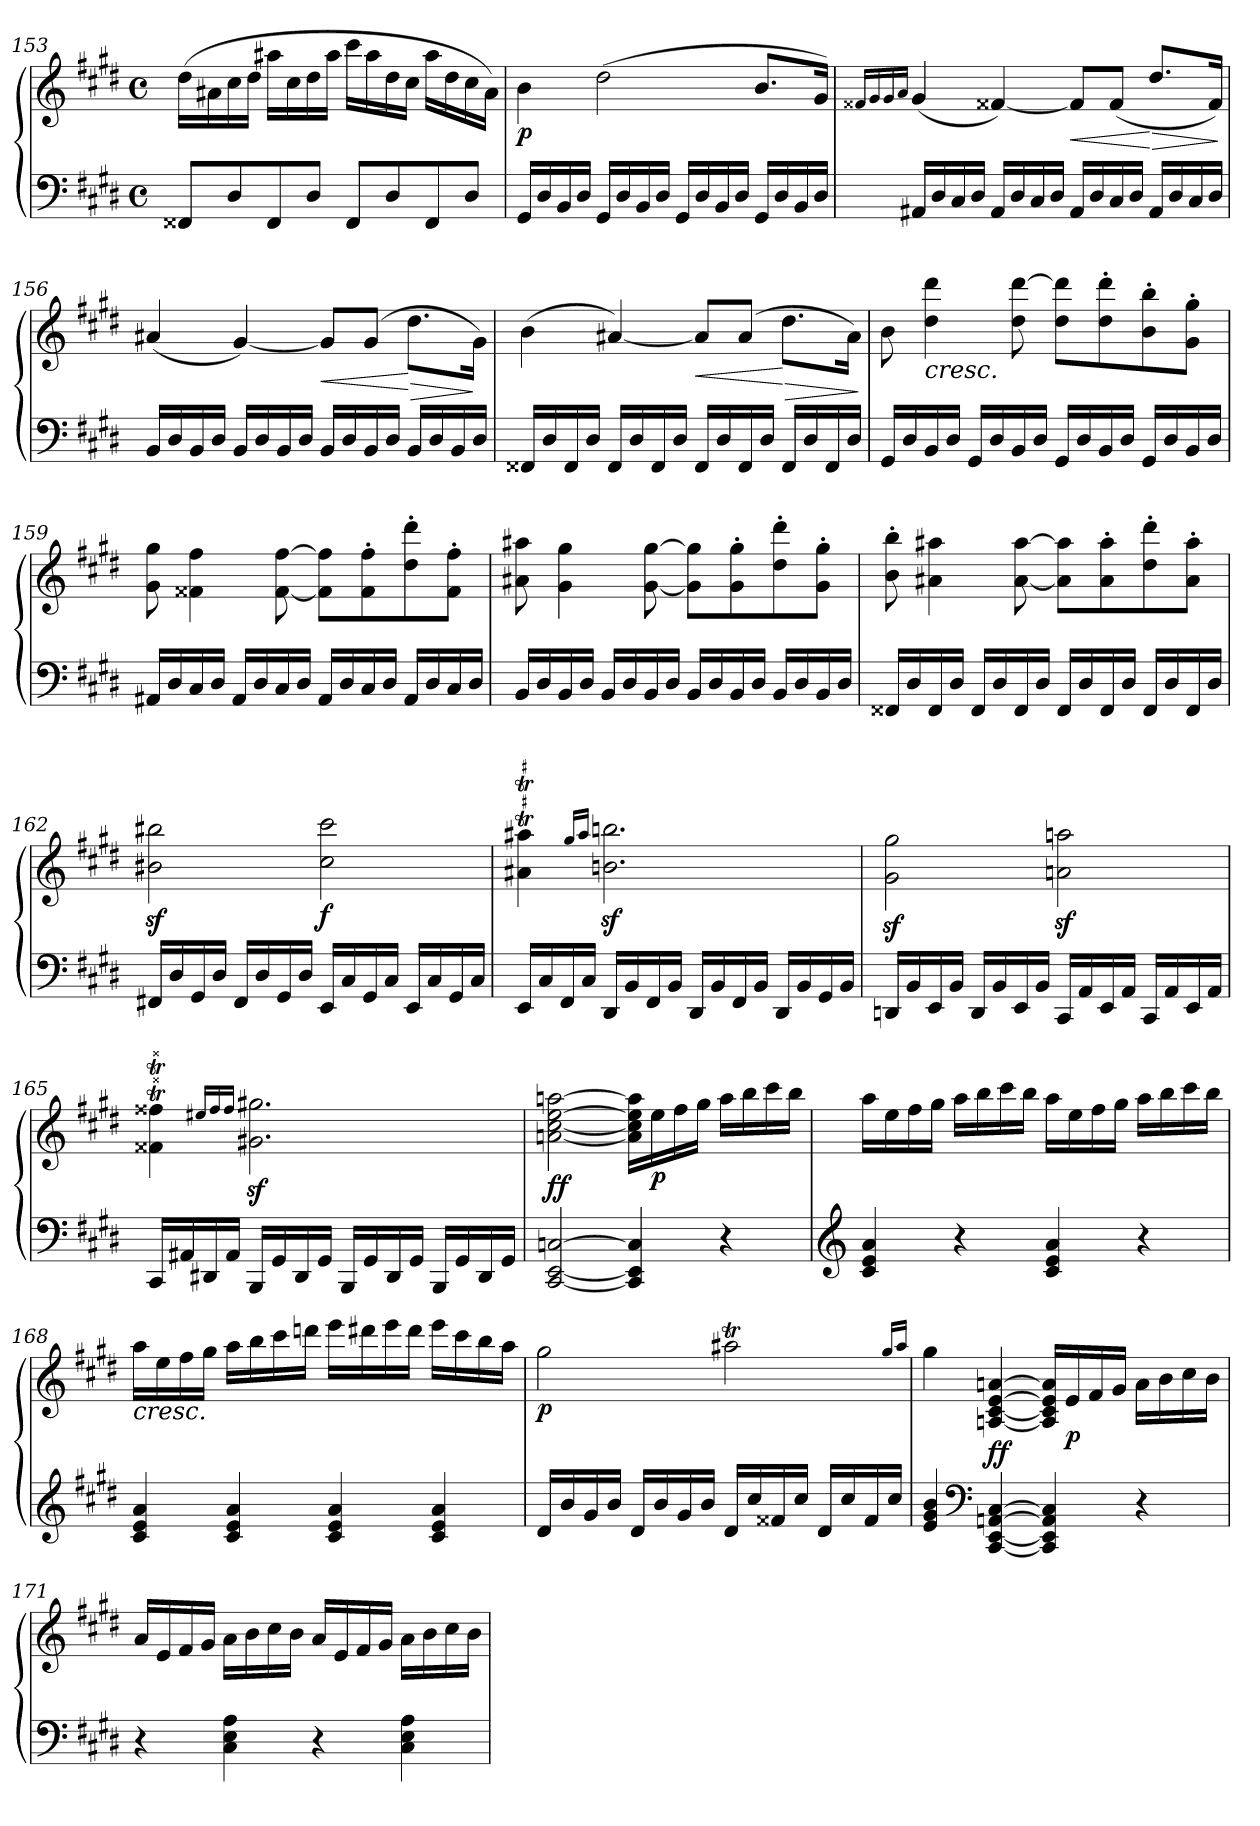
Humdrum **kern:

**kern	**kern	**dynam
*part1	*part1	*part1
*staff2	*staff1	*staff1/2
*clefF4	*clefG2	*
*k[f#c#g#d#]	*k[f#c#g#d#]	*
*E:	*E:	*
*M4/4	*M4/4	*
*met(c)	*met(c)	*
=153	=153	=153
8FF##X/L	(>16dd#\LL	.
.	16a#X\	.
8D#/	16cc#\	.
.	16dd#\JJ	.
8FF##/	16aa#X\LL	.
.	16cc#\	.
8D#/J	16dd#\	.
.	16aa#\JJ	.
8FF##/L	16ccc#\LL	.
.	16aa#\	.
8D#/	16dd#\	.
.	16cc#\JJ	.
8FF##/	16aa#\LL	.
.	16dd#\	.
8D#/J	16cc#\	.
.	16a#\JJ)	.
=154	=154	=154
!	!	!LO:DY:b
16GG#/LL	4b\	p
16D#/	.	.
16BB/	.	.
16D#/JJ	.	.
16GG#/LL	(>2dd#\	.
16D#/	.	.
16BB/	.	.
16D#/JJ	.	.
16GG#/LL	.	.
16D#/	.	.
16BB/	.	.
16D#/JJ	.	.
16GG#/LL	8.b/L	.
16D#/	.	.
16BB/	.	.
16D#/JJ	16g#/Jk)	.
!!LO:LB:g=z
=155	=155	=155
.	16qf##X/LL	.
.	16qg#/	.
.	16qg#/	.
.	16qa/JJ	.
16AA#X/LL	(<4g#/	.
16D#/	.	.
16C#/	.	.
16D#/JJ	.	.
16AA#/LL	[4f##X/)	.
16D#/	.	.
16C#/	.	.
16D#/JJ	.	.
!	!	!LO:HP:b
16AA#/LL	8f##/L]	<
16D#/	.	.
16C#/	(<8f##/J	.
16D#/JJ	.	.
!	!	!LO:HP:n=1:b
16AA#/LL	8.dd#/L	[ >
16D#/	.	.
16C#/	.	.
16D#/JJ	16f##/Jk)	.
.	.	]
=156	=156	=156
16BB/LL	(<4a#X/	.
16D#/	.	.
16BB/	.	.
16D#/JJ	.	.
16BB/LL	[4g#/)	.
16D#/	.	.
16BB/	.	.
16D#/JJ	.	.
!	!	!LO:HP:b
16BB/LL	8g#/L]	<
16D#/	.	.
16BB/	(8g#/J	.
16D#/JJ	.	.
!	!	!LO:HP:n=1:b
16BB/LL	8.dd#\L	[ >
16D#/	.	.
16BB/	.	.
16D#/JJ	16g#\Jk)	]
=157	=157	=157
16FF##X/LL	(>4b\	.
16D#/	.	.
16FF##/	.	.
16D#/JJ	.	.
16FF##/LL	[4a#X/)	.
16D#/	.	.
16FF##/	.	.
16D#/JJ	.	.
!	!	!LO:HP:b
16FF##/LL	8a#/L]	<
16D#/	.	.
16FF##/	(8a#/J	.
16D#/JJ	.	.
!	!	!LO:HP:n=1:b
16FF##/LL	8.dd#\L	[ >
16D#/	.	.
16FF##/	.	.
16D#/JJ	16a#\Jk)	.
.	.	]
=158	=158	=158
16GG#/LL	8b\	.
16D#/	.	.
!	!LO:TX:b:i:t=cresc.	!
16BB/	4dd#\ 4ddd#\	.
16D#/JJ	.	.
16GG#/LL	.	.
16D#/	.	.
16BB/	8dd#\ [8ddd#\	.
16D#/JJ	.	.
16GG#/LL	8dd#\ 8ddd#\]L	.
16D#/	.	.
16BB/	8dd#\'> 8ddd#\'>	.
16D#/JJ	.	.
16GG#/LL	8b\'> 8bb\'>	.
16D#/	.	.
16BB/	8g#\'> 8gg#\'>J	.
16D#/JJ	.	.
!!LO:PB:g=z
=159	=159	=159
16AA#X/LL	8g#\ 8gg#\	.
16D#/	.	.
16C#/	4f##X\ 4ff#\	.
16D#/JJ	.	.
16AA#/LL	.	.
16D#/	.	.
16C#/	[8f##\ [8ff#\	.
16D#/JJ	.	.
16AA#/LL	8f##\] 8ff#\]L	.
16D#/	.	.
16C#/	8f##\'> 8ff#\'>	.
16D#/JJ	.	.
16AA#/LL	8dd#\'> 8ddd#\'>	.
16D#/	.	.
16C#/	8f##\'> 8ff#\'>J	.
16D#/JJ	.	.
=160	=160	=160
16BB/LL	8a#X\ 8aa#X\	.
16D#/	.	.
16BB/	4g#\ 4gg#\	.
16D#/JJ	.	.
16BB/LL	.	.
16D#/	.	.
16BB/	[8g#\ [8gg#\	.
16D#/JJ	.	.
16BB/LL	8g#\] 8gg#\]L	.
16D#/	.	.
16BB/	8g#\'> 8gg#\'>	.
16D#/JJ	.	.
16BB/LL	8dd#\'> 8ddd#\'>	.
16D#/	.	.
16BB/	8g#\'> 8gg#\'>J	.
16D#/JJ	.	.
=161	=161	=161
16FF##X/LL	8b\'> 8bb\'>	.
16D#/	.	.
16FF##/	4a#X\ 4aa#X\	.
16D#/JJ	.	.
16FF##/LL	.	.
16D#/	.	.
16FF##/	[8a#\ [8aa#\	.
16D#/JJ	.	.
16FF##/LL	8a#\] 8aa#\]L	.
16D#/	.	.
16FF##/	8a#\'> 8aa#\'>	.
16D#/JJ	.	.
16FF##/LL	8dd#\'> 8ddd#\'>	.
16D#/	.	.
16FF##/	8a#\'> 8aa#\'>J	.
16D#/JJ	.	.
=162	=162	=162
16FF#X/LL	2b#X\z< 2bb#X\z<	.
16D#/	.	.
16GG#/	.	.
16D#/JJ	.	.
16FF#/LL	.	.
16D#/	.	.
16GG#/	.	.
16D#/JJ	.	.
!	!	!LO:DY:b
16EE/LL	2cc#\ 2ccc#\	f
16C#/	.	.
16GG#/	.	.
16C#/JJ	.	.
16EE/LL	.	.
16C#/	.	.
16GG#/	.	.
16C#/JJ	.	.
!!LO:LB:g=z
=163	=163	=163
16EE/LL	4a#X\T 4aa#X\T	.
16C#/	.	.
16FF#/	.	.
16C#/JJ	.	.
.	16qgg#/LL	.
.	16qaa#/JJ	.
16DD#/LL	2.bn\z< 2.bbn\z<	.
16BB/	.	.
16FF#/	.	.
16BB/JJ	.	.
16DD#/LL	.	.
16BB/	.	.
16FF#/	.	.
16BB/JJ	.	.
16DD#/LL	.	.
16BB/	.	.
16GG#/	.	.
16BB/JJ	.	.
=164	=164	=164
16DDn/LL	2g#\z< 2gg#\z<	.
16BB/	.	.
16EE/	.	.
16BB/JJ	.	.
16DD/LL	.	.
16BB/	.	.
16EE/	.	.
16BB/JJ	.	.
16CC#/LL	2an\z< 2aan\z<	.
16AA/	.	.
16EE/	.	.
16AA/JJ	.	.
16CC#/LL	.	.
16AA/	.	.
16EE/	.	.
16AA/JJ	.	.
=165	=165	=165
16CC#/LL	4f##X\T 4ff##X\T	.
16AA#X/	.	.
16DD#X/	.	.
16AA#/JJ	.	.
.	16qee#X/LL	.
.	16qff##/	.
.	16qff##/JJ	.
16BBB/LL	2.g#\z< 2.gg#\z<	.
16GG#/	.	.
16DD#/	.	.
16GG#/JJ	.	.
16BBB/LL	.	.
16GG#/	.	.
16DD#/	.	.
16GG#/JJ	.	.
16BBB/LL	.	.
16GG#/	.	.
16DD#/	.	.
16GG#/JJ	.	.
=166	=166	=166
!	!	!LO:DY:b
[2CC#/ [2EE/ [2Cn/	[2an\ [2cc#\ [2ee\ [2aan\	ff
4CC#/] 4EE/] 4C/]	16a\] 16cc#\] 16ee\] 16aa\]LL	.
!	!	!LO:DY:b
.	16ee\	p
.	16ff#\	.
.	16gg#\JJ	.
4r	16aa\LL	.
.	16bb\	.
.	16ccc#\	.
.	16bb\JJ	.
!!LO:LB:g=z
=167	=167	=167
*clefG2	*	*
4c#/ 4e/ 4a/	16aa\LL	.
.	16ee\	.
.	16ff#\	.
.	16gg#\JJ	.
4r	16aa\LL	.
.	16bb\	.
.	16ccc#\	.
.	16bb\JJ	.
4c#/ 4e/ 4a/	16aa\LL	.
.	16ee\	.
.	16ff#\	.
.	16gg#\JJ	.
4r	16aa\LL	.
.	16bb\	.
.	16ccc#\	.
.	16bb\JJ	.
=168	=168	=168
!	!LO:TX:b:i:t=cresc.	!
4c#/ 4e/ 4a/	16aa\LL	.
.	16ee\	.
.	16ff#\	.
.	16gg#\JJ	.
4c#/ 4e/ 4a/	16aa\LL	.
.	16bb\	.
.	16ccc#\	.
.	16dddn\JJ	.
4c#/ 4e/ 4a/	16eee\LL	.
.	16ddd#X\	.
.	16eee\	.
.	16ddd#\JJ	.
4c#/ 4e/ 4a/	16eee\LL	.
.	16ccc#\	.
.	16bb\	.
.	16aa\JJ	.
=169	=169	=169
!	!	!LO:DY:b
16d#/LL	2gg#\	p
16b/	.	.
16g#/	.	.
16b/JJ	.	.
16d#/LL	.	.
16b/	.	.
16g#/	.	.
16b/JJ	.	.
16d#/LL	2aa#Xt\	.
16cc#/	.	.
16f##X/	.	.
16cc#/JJ	.	.
16d#/LL	.	.
16cc#/	.	.
16f##/	.	.
16cc#/JJ	.	.
.	16qgg#/LL	.
.	16qaa#TTT/JJ	.
!!LO:LB:g=z
=170	=170	=170
4e/ 4g#/ 4b/	4gg#\	.
*clefF4	*	*
!	!	!LO:DY:b
[4CC#/ [4EE/ [4AAn/ [4C#/	[4An/ [4c#/ [4e/ [4an/	ff
4CC#/] 4EE/] 4AA/] 4C#/]	16A/] 16c#/] 16e/] 16a/]LL	.
!	!	!LO:DY:b
.	16e/	p
.	16f#/	.
.	16g#/JJ	.
4r	16a\LL	.
.	16b\	.
.	16cc#\	.
.	16b\JJ	.
=171	=171	=171
4r	16a/LL	.
.	16e/	.
.	16f#/	.
.	16g#/JJ	.
4C#\ 4E\ 4A\	16a\LL	.
.	16b\	.
.	16cc#\	.
.	16b\JJ	.
4r	16a/LL	.
.	16e/	.
.	16f#/	.
.	16g#/JJ	.
4C#\ 4E\ 4A\	16a\LL	.
.	16b\	.
.	16cc#\	.
.	16b\JJ	.
=	=	=
*-	*-	*-
